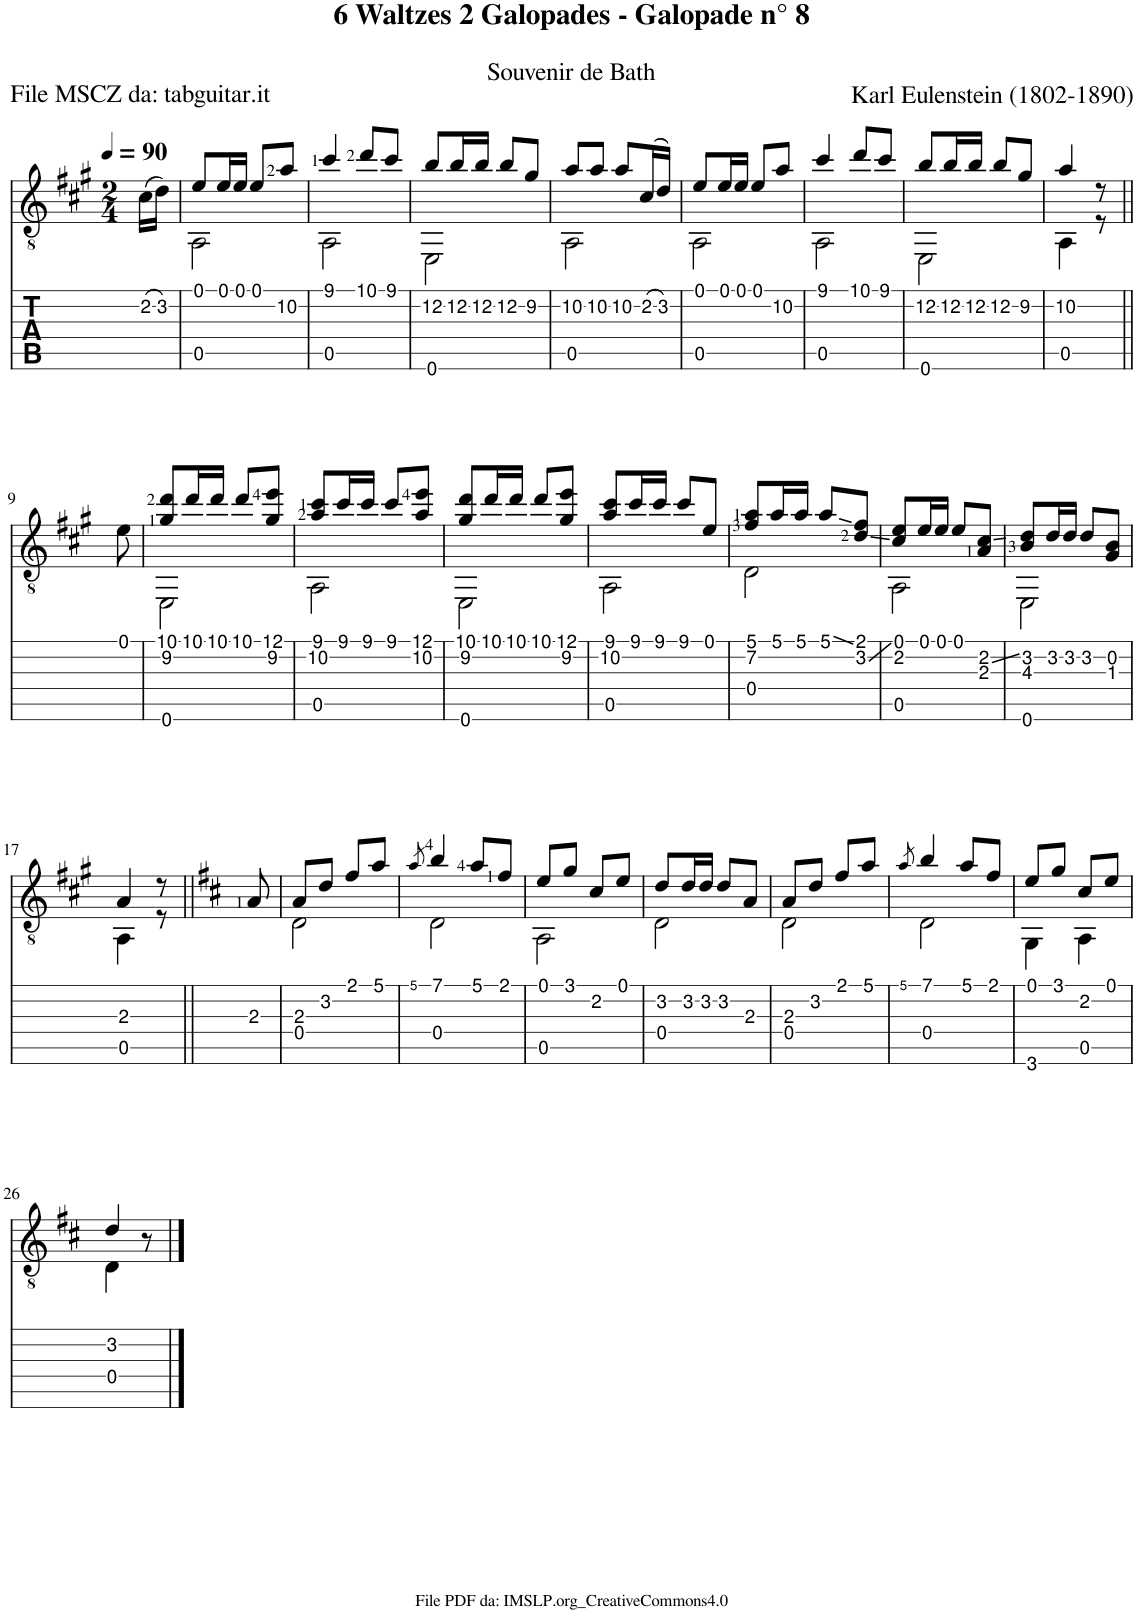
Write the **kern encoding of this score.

**kern	**kern
*part1	*part1
*staff2	*staff1
*I"Guitar	*
*I'Guit.	*
*stria6	*
*	*clefGv2
*k[f#c#g#]	*k[f#c#g#]
*M2/4	*M2/4
*MM90	*MM90
=	=
16c#LL	(16c#\LL
16dJJ	16d\JJ)
=1	=1
*^	*^
8eL	2AA	8e/L	2AA\
16eL	.	16e/L	.
16eJJ	.	16e/JJ	.
8eL	.	8e/L	.
8aJ	.	8a/J	.
=2	=2	=2	=2
4cc#	2AA	4cc#/	2AA\
8ddL	.	8dd/L	.
8cc#J	.	8cc#/J	.
=3	=3	=3	=3
8bL	2EE	8b/L	2EE\
16bL	.	16b/L	.
16bJJ	.	16b/JJ	.
8bL	.	8b/L	.
8g#J	.	8g#/J	.
=4	=4	=4	=4
8aL	2AA	8a/L	2AA\
8aJ	.	8a/J	.
8aL	.	8a/L	.
16c#L	.	(16c#/L	.
16dJJ	.	16d/JJ)	.
=5	=5	=5	=5
8eL	2AA	8e/L	2AA\
16eL	.	16e/L	.
16eJJ	.	16e/JJ	.
8eL	.	8e/L	.
8aJ	.	8a/J	.
=6	=6	=6	=6
4cc#	2AA	4cc#/	2AA\
8ddL	.	8dd/L	.
8cc#J	.	8cc#/J	.
=7	=7	=7	=7
8bL	2EE	8b/L	2EE\
16bL	.	16b/L	.
16bJJ	.	16b/JJ	.
8bL	.	8b/L	.
8g#J	.	8g#/J	.
=8	=8	=8	=8
4a	4AA	4a/	4AA\
8r	8r	8r	8r
*v	*v	*	*
*	*v	*v
!!LO:LB:g=z
=9||	=9||
8e	8e\
=10	=10
*^	*^
8g#\ 8dd\L	2EE	8g#/ 8dd/L	2EE\
16ddL	.	16dd/L	.
16ddJJ	.	16dd/JJ	.
8ddL	.	8dd/L	.
8g#\ 8ee\J	.	8g#/ 8ee/J	.
=11	=11	=11	=11
8a\ 8cc#\L	2AA	8a/ 8cc#/L	2AA\
16cc#L	.	16cc#/L	.
16cc#JJ	.	16cc#/JJ	.
8cc#L	.	8cc#/L	.
8a\ 8ee\J	.	8a/ 8ee/J	.
=12	=12	=12	=12
8g#\ 8dd\L	2EE	8g#/ 8dd/L	2EE\
16ddL	.	16dd/L	.
16ddJJ	.	16dd/JJ	.
8ddL	.	8dd/L	.
8g#\ 8ee\J	.	8g#/ 8ee/J	.
=13	=13	=13	=13
8a\ 8cc#\L	2AA	8a/ 8cc#/L	2AA\
16cc#L	.	16cc#/L	.
16cc#JJ	.	16cc#/JJ	.
8cc#L	.	8cc#/L	.
8eJ	.	8e/J	.
=14	=14	=14	=14
8f#\ 8a\L	2D	8f#/ 8a/L	2D\
16aL	.	16a/L	.
16aJJ	.	16a/JJ	.
8aL	.	8a/L	.
8d\ 8f#\J	.	8d/ 8f#/J	.
=15	=15	=15	=15
8c#\ 8e\L	2AA	8c#/ 8e/L	2AA\
16eL	.	16e/L	.
16eJJ	.	16e/JJ	.
8eL	.	8e/L	.
8A\ 8c#\J	.	8A/ 8c#/J	.
=16	=16	=16	=16
8B\ 8d\L	2EE	8B/ 8d/L	2EE\
16dL	.	16d/L	.
16dJJ	.	16d/JJ	.
8dL	.	8d/L	.
8G#\ 8B\J	.	8G#/ 8B/J	.
!!LO:LB:g=z	!!
=17	=17	=17	=17
4A	4AA	4A/	4AA\
8r	8r	8r	8r
*v	*v	*	*
*	*v	*v
=18||	=18||
*k[f#c#]	*k[f#c#]
8A	8A/
=19	=19
*^	*^
8AL	2D	8A/L	2D\
8dJ	.	8d/J	.
8f#L	.	8f#/L	.
8aJ	.	8a/J	.
=20	=20	=20	=20
qa	.	8qa/	.
4b	2D	4b/	2D\
8aL	.	8a/L	.
8f#J	.	8f#/J	.
=21	=21	=21	=21
8eL	2AA	8e/L	2AA\
8gJ	.	8g/J	.
8c#L	.	8c#/L	.
8eJ	.	8e/J	.
=22	=22	=22	=22
8dL	2D	8d/L	2D\
16dL	.	16d/L	.
16dJJ	.	16d/JJ	.
8dL	.	8d/L	.
8AJ	.	8A/J	.
=23	=23	=23	=23
8AL	2D	8A/L	2D\
8dJ	.	8d/J	.
8f#L	.	8f#/L	.
8aJ	.	8a/J	.
=24	=24	=24	=24
qa	.	8qa/	.
4b	2D	4b/	2D\
8aL	.	8a/L	.
8f#J	.	8f#/J	.
=25	=25	=25	=25
8eL	4GG	8e/L	4GG\
8gJ	.	8g/J	.
8c#L	4AA	8c#/L	4AA\
8eJ	.	8e/J	.
!!LO:LB:g=z	!!
=26	=26	=26	=26
4d	4D	4d/	4D\
8r	8ryy	8r	8ryy
*v	*v	*	*
*	*v	*v
==	==
*-	*-
